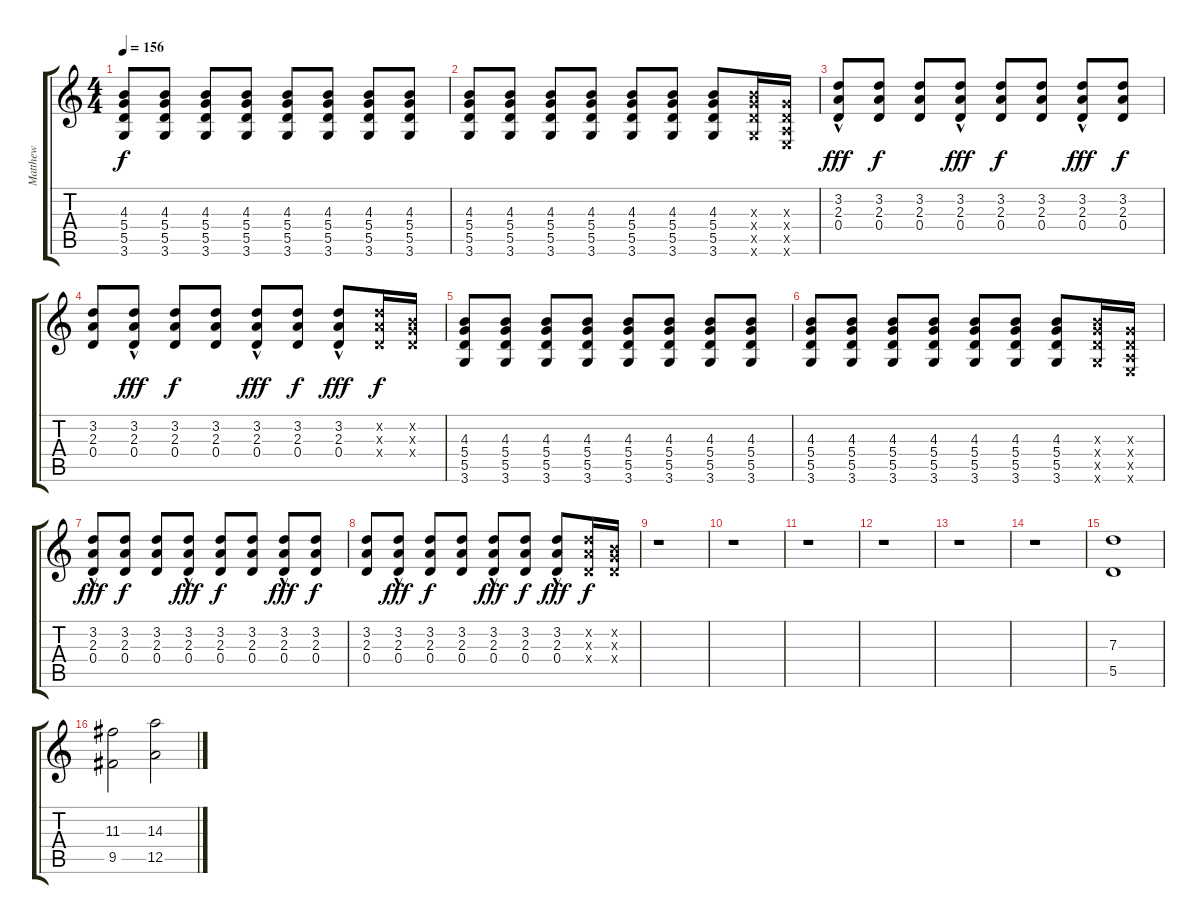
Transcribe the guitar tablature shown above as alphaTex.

\track ("Matthew" "Matthew") {instrument electricguitarclean}
\staff {score tabs}
\tuning (E4 B3 G3 D3 A2 E2) {hide}
\ts (4 4)
\tempo 156
\clef g2
\ks c
(4.3 5.4 5.5 3.6).8{dy f} (4.3 5.4 5.5 3.6).8 (4.3 5.4 5.5 3.6).8 (4.3 5.4 5.5 3.6).8 (4.3 5.4 5.5 3.6).8 (4.3 5.4 5.5 3.6).8 (4.3 5.4 5.5 3.6).8 (4.3 5.4 5.5 3.6).8 |
(4.3 5.4 5.5 3.6).8 (4.3 5.4 5.5 3.6).8 (4.3 5.4 5.5 3.6).8 (4.3 5.4 5.5 3.6).8 (4.3 5.4 5.5 3.6).8 (4.3 5.4 5.5 3.6).8 (4.3 5.4 5.5 3.6).8 (4.3{x} 5.4{x} 5.5{x} 3.6{x}).16 (0.3{x} 0.4{x} 0.5{x} 0.6{x}).16 |
(3.2{hac} 2.3{hac} 0.4{hac}).8{dy fff} (3.2 2.3 0.4).8{dy f} (3.2 2.3 0.4).8 (3.2{hac} 2.3{hac} 0.4{hac}).8{dy fff} (3.2 2.3 0.4).8{dy f} (3.2 2.3 0.4).8 (3.2{hac} 2.3{hac} 0.4{hac}).8{dy fff} (3.2 2.3 0.4).8{dy f} |
(3.2 2.3 0.4).8 (3.2{hac} 2.3{hac} 0.4{hac}).8{dy fff} (3.2 2.3 0.4).8{dy f} (3.2 2.3 0.4).8 (3.2{hac} 2.3{hac} 0.4{hac}).8{dy fff} (3.2 2.3 0.4).8{dy f} (3.2{hac} 2.3{hac} 0.4{hac}).8{dy fff} (3.2{x} 2.3{x} 0.4{x}).16{dy f} (0.2{x} 0.3{x} 0.4{x}).16 |
(4.3 5.4 5.5 3.6).8 (4.3 5.4 5.5 3.6).8 (4.3 5.4 5.5 3.6).8 (4.3 5.4 5.5 3.6).8 (4.3 5.4 5.5 3.6).8 (4.3 5.4 5.5 3.6).8 (4.3 5.4 5.5 3.6).8 (4.3 5.4 5.5 3.6).8 |
(4.3 5.4 5.5 3.6).8 (4.3 5.4 5.5 3.6).8 (4.3 5.4 5.5 3.6).8 (4.3 5.4 5.5 3.6).8 (4.3 5.4 5.5 3.6).8 (4.3 5.4 5.5 3.6).8 (4.3 5.4 5.5 3.6).8 (4.3{x} 5.4{x} 5.5{x} 3.6{x}).16 (0.3{x} 0.4{x} 0.5{x} 0.6{x}).16 |
(3.2{hac} 2.3{hac} 0.4{hac}).8{dy fff} (3.2 2.3 0.4).8{dy f} (3.2 2.3 0.4).8 (3.2{hac} 2.3{hac} 0.4{hac}).8{dy fff} (3.2 2.3 0.4).8{dy f} (3.2 2.3 0.4).8 (3.2{hac} 2.3{hac} 0.4{hac}).8{dy fff} (3.2 2.3 0.4).8{dy f} |
(3.2 2.3 0.4).8 (3.2{hac} 2.3{hac} 0.4{hac}).8{dy fff} (3.2 2.3 0.4).8{dy f} (3.2 2.3 0.4).8 (3.2{hac} 2.3{hac} 0.4{hac}).8{dy fff} (3.2 2.3 0.4).8{dy f} (3.2{hac} 2.3{hac} 0.4{hac}).8{dy fff} (3.2{x} 2.3{x} 0.4{x}).16{dy f} (0.2{x} 0.3{x} 0.4{x}).16 |
r.1 |
r.1 |
r.1 |
r.1 |
r.1 |
r.1 |
(7.3 5.5).1 |
(11.3 9.5).2 (14.3 12.5).2
